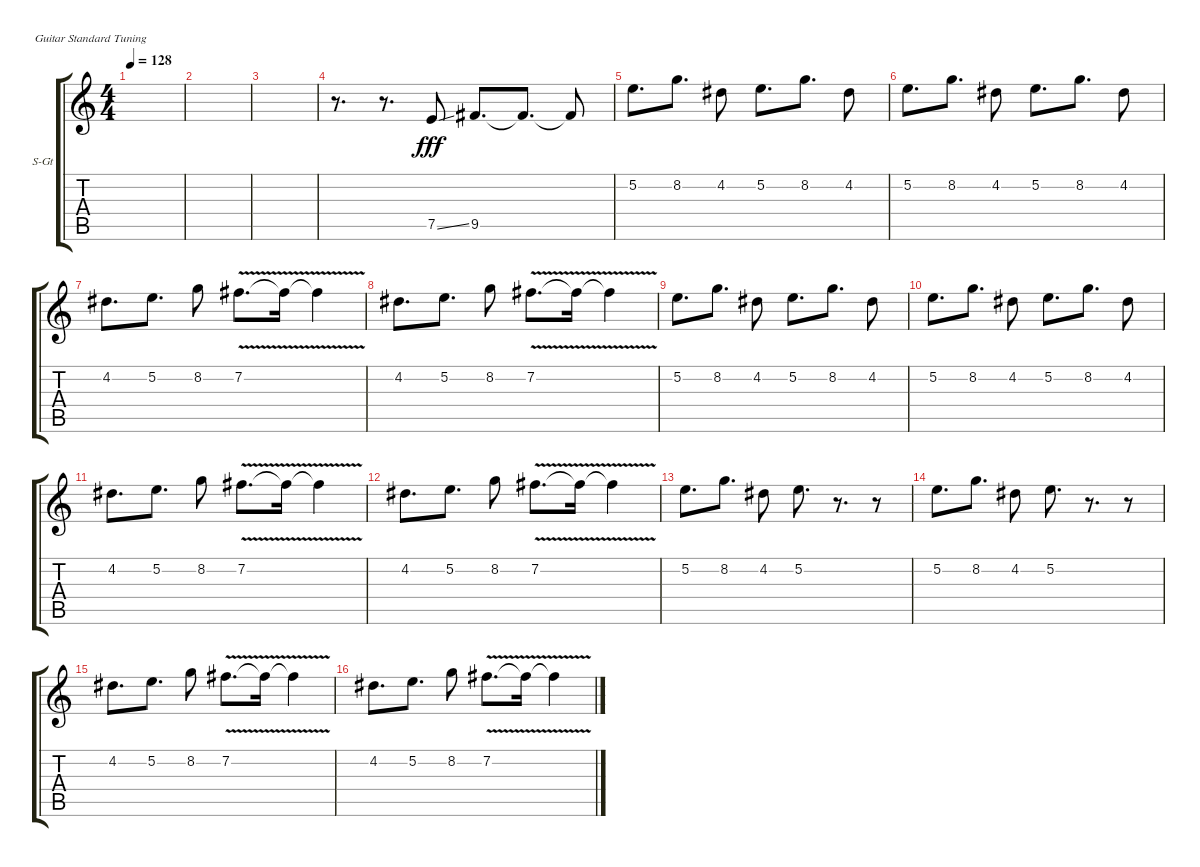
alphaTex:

\defaultSystemsLayout 4
\bracketExtendMode groupsimilarinstruments
\firstSystemTrackNameOrientation horizontal
\otherSystemsTrackNameOrientation horizontal
\track ("Lead" "S-Gt") {instrument acousticguitarsteel}
\staff {score tabs}
\tuning (E4 B3 G3 D3 A2 E2)
\ts (4 4)
\tempo 128
\clef g2
\ks c
|
|
|
r.8{d} r.8{d} 7.5{ss}.8{dy fff} 9.5.8{d} 9.5{t}.8{d} 9.5{t}.8 |
5.2.8{d} 8.2.8{d} 4.2.8 5.2.8{d} 8.2.8{d} 4.2.8 |
5.2.8{d} 8.2.8{d} 4.2.8 5.2.8{d} 8.2.8{d} 4.2.8 |
4.2.8{d} 5.2.8{d} 8.2.8 7.2{v}.8{d} 7.2{v t}.16 7.2{v t}.4 |
4.2.8{d} 5.2.8{d} 8.2.8 7.2{v}.8{d} 7.2{v t}.16 7.2{v t}.4 |
5.2.8{d} 8.2.8{d} 4.2.8 5.2.8{d} 8.2.8{d} 4.2.8 |
5.2.8{d} 8.2.8{d} 4.2.8 5.2.8{d} 8.2.8{d} 4.2.8 |
4.2.8{d} 5.2.8{d} 8.2.8 7.2{v}.8{d} 7.2{v t}.16 7.2{v t}.4 |
4.2.8{d} 5.2.8{d} 8.2.8 7.2{v}.8{d} 7.2{v t}.16 7.2{v t}.4 |
5.2.8{d} 8.2.8{d} 4.2.8 5.2.8{d} r.8{d} r.8 |
5.2.8{d} 8.2.8{d} 4.2.8 5.2.8{d} r.8{d} r.8 |
4.2.8{d} 5.2.8{d} 8.2.8 7.2{v}.8{d} 7.2{v t}.16 7.2{v t}.4 |
4.2.8{d} 5.2.8{d} 8.2.8 7.2{v}.8{d} 7.2{v t}.16 7.2{v t}.4
